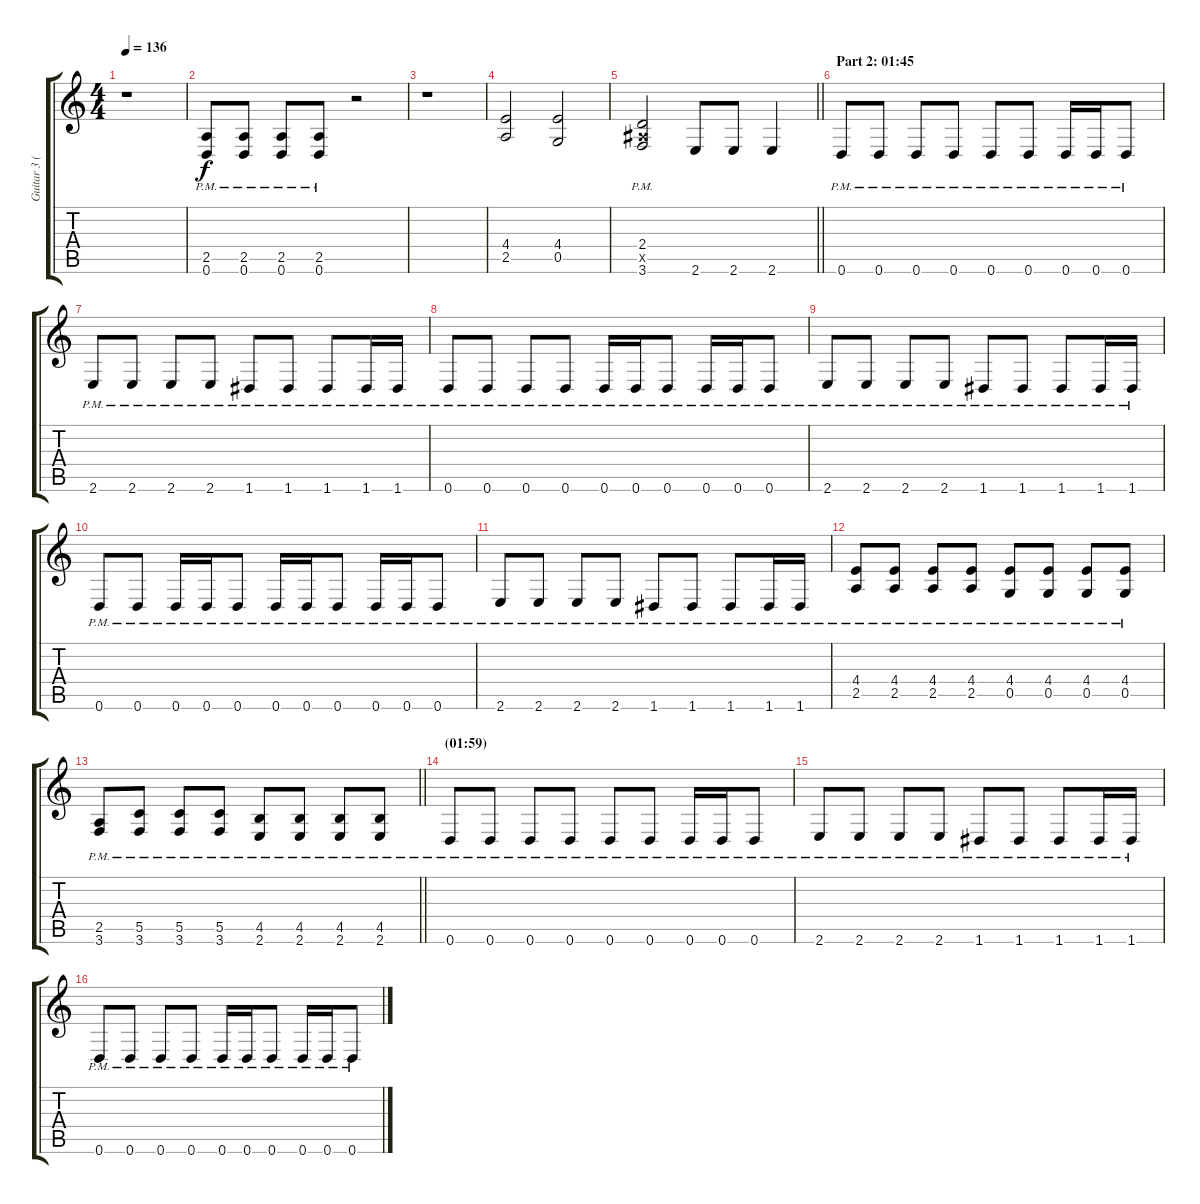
\track ("Guitar 3 (Distortion)" "Guitar 3 (") {instrument distortionguitar}
\staff {score tabs}
\tuning (D4 A3 F3 C3 G2 D2) {hide}
\ts (4 4)
\tempo 136
\clef g2
\ks c
r.1{dy f} |
(2.5{pm} 0.6{pm}).8 (2.5{pm} 0.6{pm}).8 (2.5{pm} 0.6{pm}).8 (2.5{pm} 0.6{pm}).8 r.2 |
r.1 |
(4.4 2.5).2 (4.4 0.5).2 |
\barLineRight lightlight
(2.4 3.5{pm x} 3.6).2 2.6.8 2.6.8 2.6.4 |
\section ("" "Part 2: 01:45")
0.6{pm}.8 0.6{pm}.8 0.6{pm}.8 0.6{pm}.8 0.6{pm}.8 0.6{pm}.8 0.6{pm}.16 0.6{pm}.16 0.6{pm}.8 |
2.6{pm}.8 2.6{pm}.8 2.6{pm}.8 2.6{pm}.8 1.6{pm}.8 1.6{pm}.8 1.6{pm}.8 1.6{pm}.16 1.6{pm}.16 |
0.6{pm}.8 0.6{pm}.8 0.6{pm}.8 0.6{pm}.8 0.6{pm}.16 0.6{pm}.16 0.6{pm}.8 0.6{pm}.16 0.6{pm}.16 0.6{pm}.8 |
2.6{pm}.8 2.6{pm}.8 2.6{pm}.8 2.6{pm}.8 1.6{pm}.8 1.6{pm}.8 1.6{pm}.8 1.6{pm}.16 1.6{pm}.16 |
0.6{pm}.8 0.6{pm}.8 0.6{pm}.16 0.6{pm}.16 0.6{pm}.8 0.6{pm}.16 0.6{pm}.16 0.6{pm}.8 0.6{pm}.16 0.6{pm}.16 0.6{pm}.8 |
2.6{pm}.8 2.6{pm}.8 2.6{pm}.8 2.6{pm}.8 1.6{pm}.8 1.6{pm}.8 1.6{pm}.8 1.6{pm}.16 1.6{pm}.16 |
(4.4{pm} 2.5{pm}).8 (4.4{pm} 2.5{pm}).8 (4.4{pm} 2.5{pm}).8 (4.4{pm} 2.5{pm}).8 (4.4{pm} 0.5{pm}).8 (4.4{pm} 0.5{pm}).8 (4.4{pm} 0.5{pm}).8 (4.4{pm} 0.5{pm}).8 |
\barLineRight lightlight
(2.5{pm} 3.6{pm}).8 (5.5{pm} 3.6{pm}).8 (5.5{pm} 3.6{pm}).8 (5.5{pm} 3.6{pm}).8 (4.5{pm} 2.6{pm}).8 (4.5{pm} 2.6{pm}).8 (4.5{pm} 2.6{pm}).8 (4.5{pm} 2.6{pm}).8 |
\section ("" "(01:59)")
0.6{pm}.8 0.6{pm}.8 0.6{pm}.8 0.6{pm}.8 0.6{pm}.8 0.6{pm}.8 0.6{pm}.16 0.6{pm}.16 0.6{pm}.8 |
2.6{pm}.8 2.6{pm}.8 2.6{pm}.8 2.6{pm}.8 1.6{pm}.8 1.6{pm}.8 1.6{pm}.8 1.6{pm}.16 1.6{pm}.16 |
0.6{pm}.8 0.6{pm}.8 0.6{pm}.8 0.6{pm}.8 0.6{pm}.16 0.6{pm}.16 0.6{pm}.8 0.6{pm}.16 0.6{pm}.16 0.6{pm}.8
